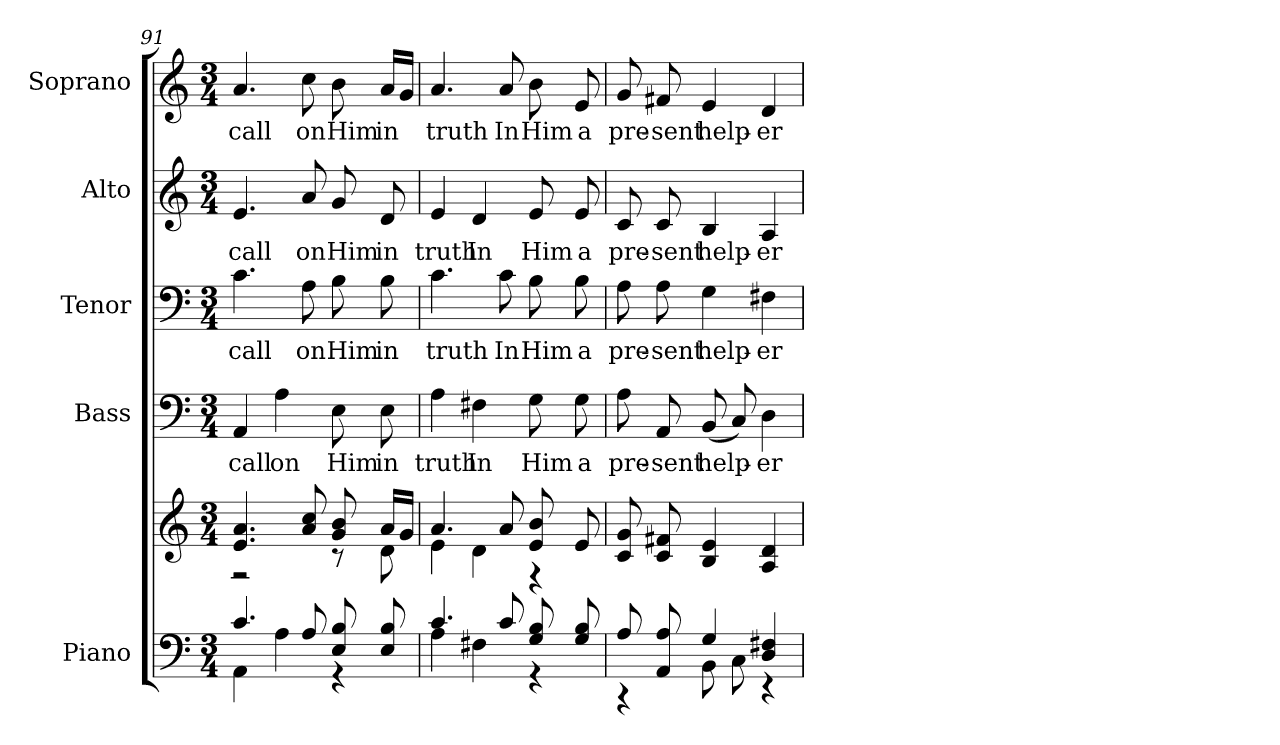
**kern	**kern	**kern	**text	**kern	**text	**kern	**text	**kern	**text
*part5	*part5	*part4	*part4	*part3	*part3	*part2	*part2	*part1	*part1
*staff6	*staff5	*staff4	*staff4	*staff3	*staff3	*staff2	*staff2	*staff1	*staff1
*I"Piano	*	*I"Bass	*	*I"Tenor	*	*I"Alto	*	*I"Soprano	*
*I'Pno.	*	*I'B.	*	*I'T.	*	*I'A.	*	*I'S.	*
!!LO:PB:g=z
*clefF4	*clefG2	*clefF4	*	*clefF4	*	*clefG2	*	*clefG2	*
*k[]	*k[]	*k[]	*	*k[]	*	*k[]	*	*k[]	*
*C:	*C:	*C:	*	*C:	*	*C:	*	*C:	*
*M3/4	*M3/4	*M3/4	*	*M3/4	*	*M3/4	*	*M3/4	*
=91	=91	=91	=91	=91	=91	=91	=91	=91	=91
*^	*^	*	*	*	*	*	*	*	*
!	!	!	!	!	!LO:LY:b:color=#000000	!	!	!	!	!	!
!	!	!	!	!	!	!	!LO:LY:b:color=#000000	!	!	!	!
!	!	!	!	!	!	!	!	!	!LO:LY:b:color=#000000	!	!
!	!	!	!	!	!	!	!	!	!	!	!LO:LY:b:color=#000000
4.ci/	4AAi\	4.ei/ 4.ai	2r	4AAi/	call	4.ci\	call	4.ei/	call	4.ai/	call
!	!	!	!	!	!LO:LY:b:color=#000000	!	!	!	!	!	!
.	4Ai\	.	.	4Ai\	on	.	.	.	.	.	.
!	!	!	!	!	!	!	!LO:LY:b:color=#000000	!	!	!	!
!	!	!	!	!	!	!	!	!	!LO:LY:b:color=#000000	!	!
!	!	!	!	!	!	!	!	!	!	!	!LO:LY:b:color=#000000
8Ai/	.	8ai/ 8cci	.	.	.	8Ai\	on	8ai/	on	8cci\	on
!	!	!	!	!	!LO:LY:b:color=#000000	!	!	!	!	!	!
!	!	!	!	!	!	!	!LO:LY:b:color=#000000	!	!	!	!
!	!	!	!	!	!	!	!	!	!LO:LY:b:color=#000000	!	!
!	!	!	!	!	!	!	!	!	!	!	!LO:LY:b:color=#000000
8Ei/ 8Bi	4r	8gi/ 8bi	8r	8Ei\	Him	8Bi\	Him	8gi/	Him	8bi\	Him
!	!	!	!	!	!LO:LY:b:color=#000000	!	!	!	!	!	!
!	!	!	!	!	!	!	!LO:LY:b:color=#000000	!	!	!	!
!	!	!	!	!	!	!	!	!	!LO:LY:b:color=#000000	!	!
!	!	!	!	!	!	!	!	!	!	!	!LO:LY:b:color=#000000
8Ei/ 8Bi	.	16ai/LL	8di\	8Ei\	in	8Bi\	in	8di/	in	16ai/LL	in
.	.	16gi/JJ	.	.	.	.	.	.	.	16gi/JJ	.
=92	=92	=92	=92	=92	=92	=92	=92	=92	=92	=92	=92
!	!	!	!	!	!LO:LY:b:color=#000000	!	!	!	!	!	!
!	!	!	!	!	!	!	!LO:LY:b:color=#000000	!	!	!	!
!	!	!	!	!	!	!	!	!	!LO:LY:b:color=#000000	!	!
!	!	!	!	!	!	!	!	!	!	!	!LO:LY:b:color=#000000
4.ci/	4Ai\	4.ai/	4ei\	4Ai\	truth	4.ci\	truth	4ei/	truth	4.ai/	truth
!	!	!	!	!	!LO:LY:b:color=#000000	!	!	!	!	!	!
!	!	!	!	!	!	!	!	!	!LO:LY:b:color=#000000	!	!
.	4F#Xi\	.	4di\	4F#Xi\	In	.	.	4di/	In	.	.
!	!	!	!	!	!	!	!LO:LY:b:color=#000000	!	!	!	!
!	!	!	!	!	!	!	!	!	!	!	!LO:LY:b:color=#000000
8ci/	.	8ai/	.	.	.	8ci\	In	.	.	8ai/	In
!	!	!	!	!	!LO:LY:b:color=#000000	!	!	!	!	!	!
!	!	!	!	!	!	!	!LO:LY:b:color=#000000	!	!	!	!
!	!	!	!	!	!	!	!	!	!LO:LY:b:color=#000000	!	!
!	!	!	!	!	!	!	!	!	!	!	!LO:LY:b:color=#000000
8Gi/ 8Bi	4r	8ei/ 8bi	4r	8Gi\	Him	8Bi\	Him	8ei/	Him	8bi\	Him
!	!	!	!	!	!LO:LY:b:color=#000000	!	!	!	!	!	!
!	!	!	!	!	!	!	!LO:LY:b:color=#000000	!	!	!	!
!	!	!	!	!	!	!	!	!	!LO:LY:b:color=#000000	!	!
!	!	!	!	!	!	!	!	!	!	!	!LO:LY:b:color=#000000
8Gi/ 8Bi	.	8ei/	.	8Gi\	a	8Bi\	a	8ei/	a	8ei/	a
*	*	*v	*v	*	*	*	*	*	*	*	*
!!LO:PB:g=z
=93	=93	=93	=93	=93	=93	=93	=93	=93	=93	=93
!	!	!	!	!LO:LY:b:color=#000000	!	!	!	!	!	!
!	!	!	!	!	!	!LO:LY:b:color=#000000	!	!	!	!
!	!	!	!	!	!	!	!	!LO:LY:b:color=#000000	!	!
!	!	!	!	!	!	!	!	!	!	!LO:LY:b:color=#000000
8Ai/	4r	8ci/ 8gi	8Ai\	pre-	8Ai\	pre-	8ci/	pre-	8gi/	pre-
!	!	!	!	!LO:LY:b:color=#000000	!	!	!	!	!	!
!	!	!	!	!	!	!LO:LY:b:color=#000000	!	!	!	!
!	!	!	!	!	!	!	!	!LO:LY:b:color=#000000	!	!
!	!	!	!	!	!	!	!	!	!	!LO:LY:b:color=#000000
8AAi/ 8Ai	.	8ci/ 8f#Xi	8AAi/	-sent	8Ai\	-sent	8ci/	-sent	8f#Xi/	-sent
!	!	!	!	!LO:LY:b:color=#000000	!	!	!	!	!	!
!	!	!	!	!	!	!LO:LY:b:color=#000000	!	!	!	!
!	!	!	!	!	!	!	!	!LO:LY:b:color=#000000	!	!
!	!	!	!	!	!	!	!	!	!	!LO:LY:b:color=#000000
4Gi/	8BBi\	4Bi/ 4ei	(8BBi/	help-	4Gi\	help-	4Bi/	help-	4ei/	help-
.	8Ci\	.	8Ci/)	.	.	.	.	.	.	.
!	!	!	!	!LO:LY:b:color=#000000	!	!	!	!	!	!
!	!	!	!	!	!	!LO:LY:b:color=#000000	!	!	!	!
!	!	!	!	!	!	!	!	!LO:LY:b:color=#000000	!	!
!	!	!	!	!	!	!	!	!	!	!LO:LY:b:color=#000000
4Di/ 4F#Xi	4r	4Ai/ 4di	4Di\	-er	4F#Xi\	-er	4Ai/	-er	4di/	-er
*v	*v	*	*	*	*	*	*	*	*	*
=	=	=	=	=	=	=	=	=	=
*-	*-	*-	*-	*-	*-	*-	*-	*-	*-
